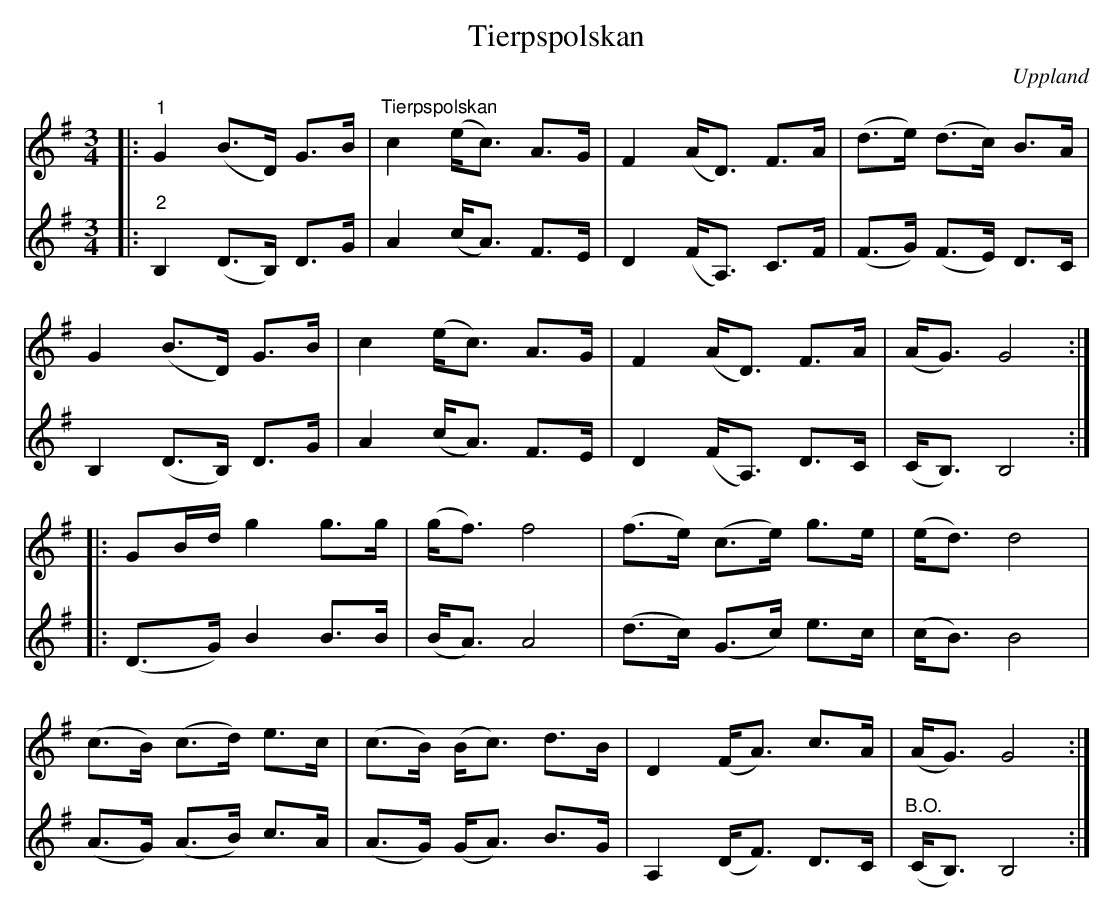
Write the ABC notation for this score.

X:1
T:Tierpspolskan
O:Uppland
L:1/8
M:3/4
K:G
V:1
|:"^1" G2 (B>D) G>B |"^Tierpspolskan" c2 (e<c) A>G | F2 (A<D) F>A | (d>e) (d>c) B>A |
G2 (B>D) G>B | c2 (e<c) A>G | F2 (A<D) F>A | (A<G) G4 ::
GB/d/ g2 g>g | (g<f) f4 | (f>e) (c>e) g>e | (e<d) d4 |
(c>B) (c>d) e>c | (c>B) (B<c) d>B | D2 (F<A) c>A | (A<G) G4 :|
V:2
|:"^2" B,2 (D>B,) D>G | A2 (c<A) F>E | D2 (F<A,) C>F | (F>G) (F>E) D>C |
B,2 (D>B,) D>G | A2 (c<A) F>E | D2 (F<A,) D>C | (C<B,) B,4 ::
(D>G) B2 B>B | (B<A) A4 | (d>c) (G>c) e>c | (c<B) B4 |
(A>G) (A>B) c>A | (A>G) (G<A) B>G | A,2 (D<F) D>C | "^B.O." (C<B,) B,4 :|
